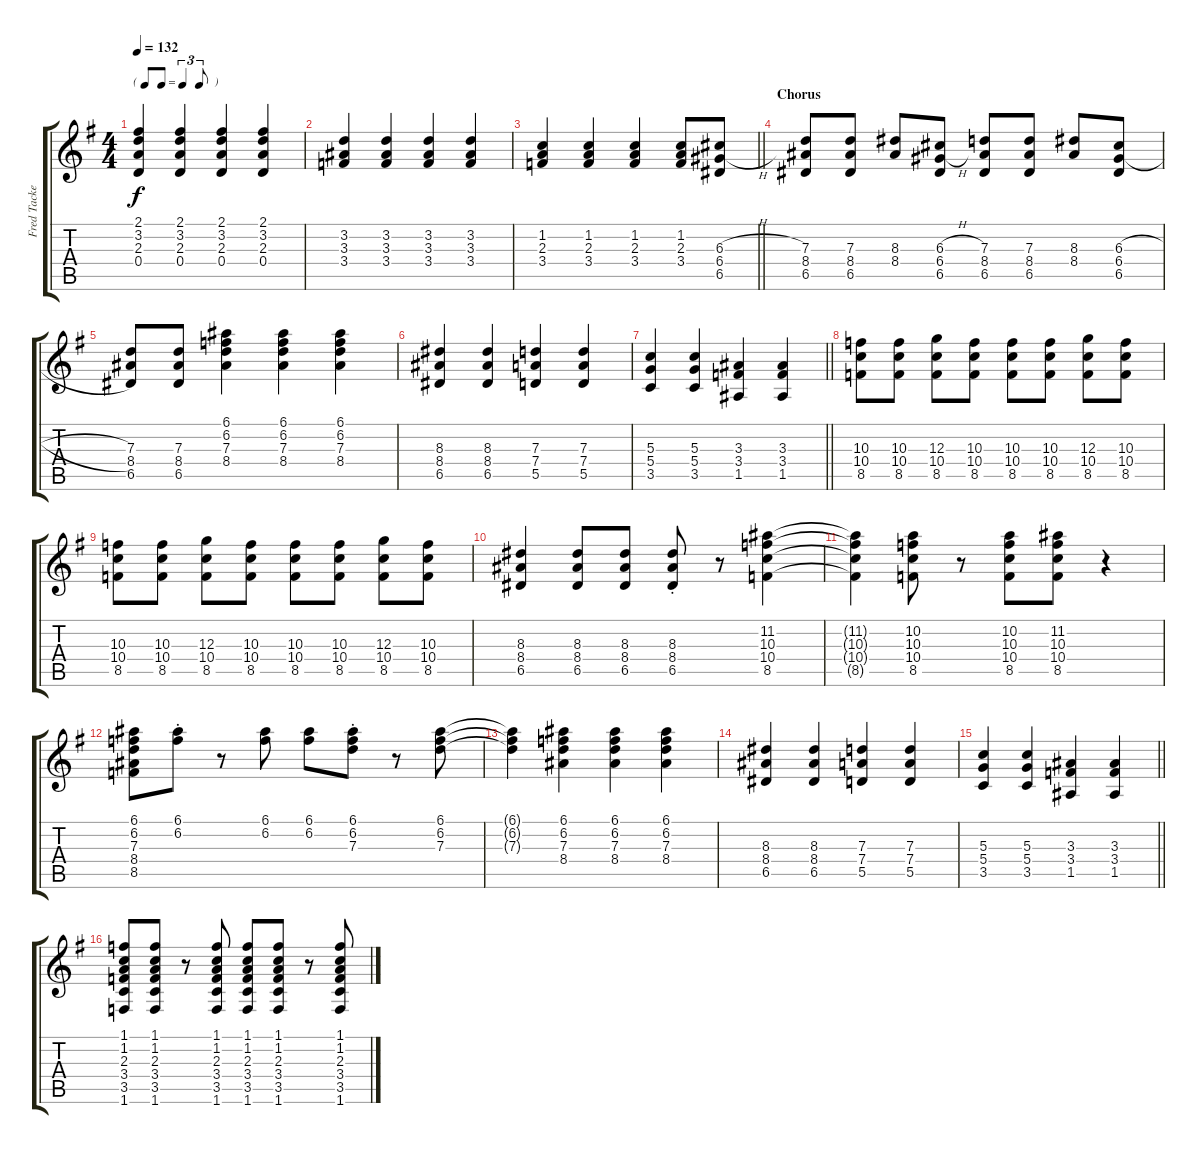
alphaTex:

\track ("Fred Tackett - Electric Guitar" "Fred Tacke") {instrument electricguitarclean}
\staff {score tabs}
\tuning (E4 B3 G3 D3 A2 E2) {hide}
\ts (4 4)
\tf triplet8th
\tempo 132
\clef g2
\ks g
(2.1 3.2 2.3 0.4).4{dy f} (2.1 3.2 2.3 0.4).4 (2.1 3.2 2.3 0.4).4 (2.1 3.2 2.3 0.4).4 |
(3.2 3.3 3.4).4 (3.2 3.3 3.4).4 (3.2 3.3 3.4).4 (3.2 3.3 3.4).4 |
\barLineRight lightlight
(1.2 2.3 3.4).4 (1.2 2.3 3.4).4 (1.2 2.3 3.4).4 (1.2 2.3 3.4).8 (6.3{h} 6.4{h} 6.5).8 |
\section ("" "Chorus")
(7.3 8.4 6.5).8 (7.3 8.4 6.5).8 (8.3 8.4).8 (6.3{h} 6.4{h} 6.5).8 (7.3 8.4 6.5).8 (7.3 8.4 6.5).8 (8.3 8.4).8 (6.3{h} 6.4{h} 6.5).8 |
(7.3 8.4 6.5).8 (7.3 8.4 6.5).8 (6.1 6.2 7.3 8.4).4 (6.1 6.2 7.3 8.4).4 (6.1 6.2 7.3 8.4).4 |
(8.3 8.4 6.5).4 (8.3 8.4 6.5).4 (7.3 7.4 5.5).4 (7.3 7.4 5.5).4 |
\barLineRight lightlight
(5.3 5.4 3.5).4 (5.3 5.4 3.5).4 (3.3 3.4 1.5).4 (3.3 3.4 1.5).4 |
(10.3 10.4 8.5).8 (10.3 10.4 8.5).8 (12.3 10.4 8.5).8 (10.3 10.4 8.5).8 (10.3 10.4 8.5).8 (10.3 10.4 8.5).8 (12.3 10.4 8.5).8 (10.3 10.4 8.5).8 |
(10.3 10.4 8.5).8 (10.3 10.4 8.5).8 (12.3 10.4 8.5).8 (10.3 10.4 8.5).8 (10.3 10.4 8.5).8 (10.3 10.4 8.5).8 (12.3 10.4 8.5).8 (10.3 10.4 8.5).8 |
(8.3 8.4 6.5).4 (8.3 8.4 6.5).8 (8.3 8.4 6.5).8 (8.3{st} 8.4{st} 6.5{st}).8 r.8 (11.2 10.3 10.4 8.5).4 |
(11.2{t} 10.3{t} 10.4{t} 8.5{t}).4 (10.2 10.3 10.4 8.5).8 r.8 (10.2 10.3 10.4 8.5).8 (11.2 10.3 10.4 8.5).8 r.4 |
(6.1 6.2 7.3 8.4 8.5).8 (6.1{st} 6.2{st}).8 r.8 (6.1 6.2).8 (6.1 6.2).8 (6.1{st} 6.2{st} 7.3{st}).8 r.8 (6.1 6.2 7.3).8 |
(6.1{t} 6.2{t} 7.3{t}).4 (6.1 6.2 7.3 8.4).4 (6.1 6.2 7.3 8.4).4 (6.1 6.2 7.3 8.4).4 |
(8.3 8.4 6.5).4{volume 0} (8.3 8.4 6.5).4 (7.3 7.4 5.5).4 (7.3 7.4 5.5).4 |
\barLineRight lightlight
(5.3 5.4 3.5).4 (5.3 5.4 3.5).4 (3.3 3.4 1.5).4 (3.3 3.4 1.5).4 |
(1.1 1.2 2.3 3.4 3.5 1.6).8 (1.1 1.2 2.3 3.4 3.5 1.6).8 r.8 (1.1 1.2 2.3 3.4 3.5 1.6).8 (1.1 1.2 2.3 3.4 3.5 1.6).8 (1.1 1.2 2.3 3.4 3.5 1.6).8 r.8 (1.1 1.2 2.3 3.4 3.5 1.6).8
